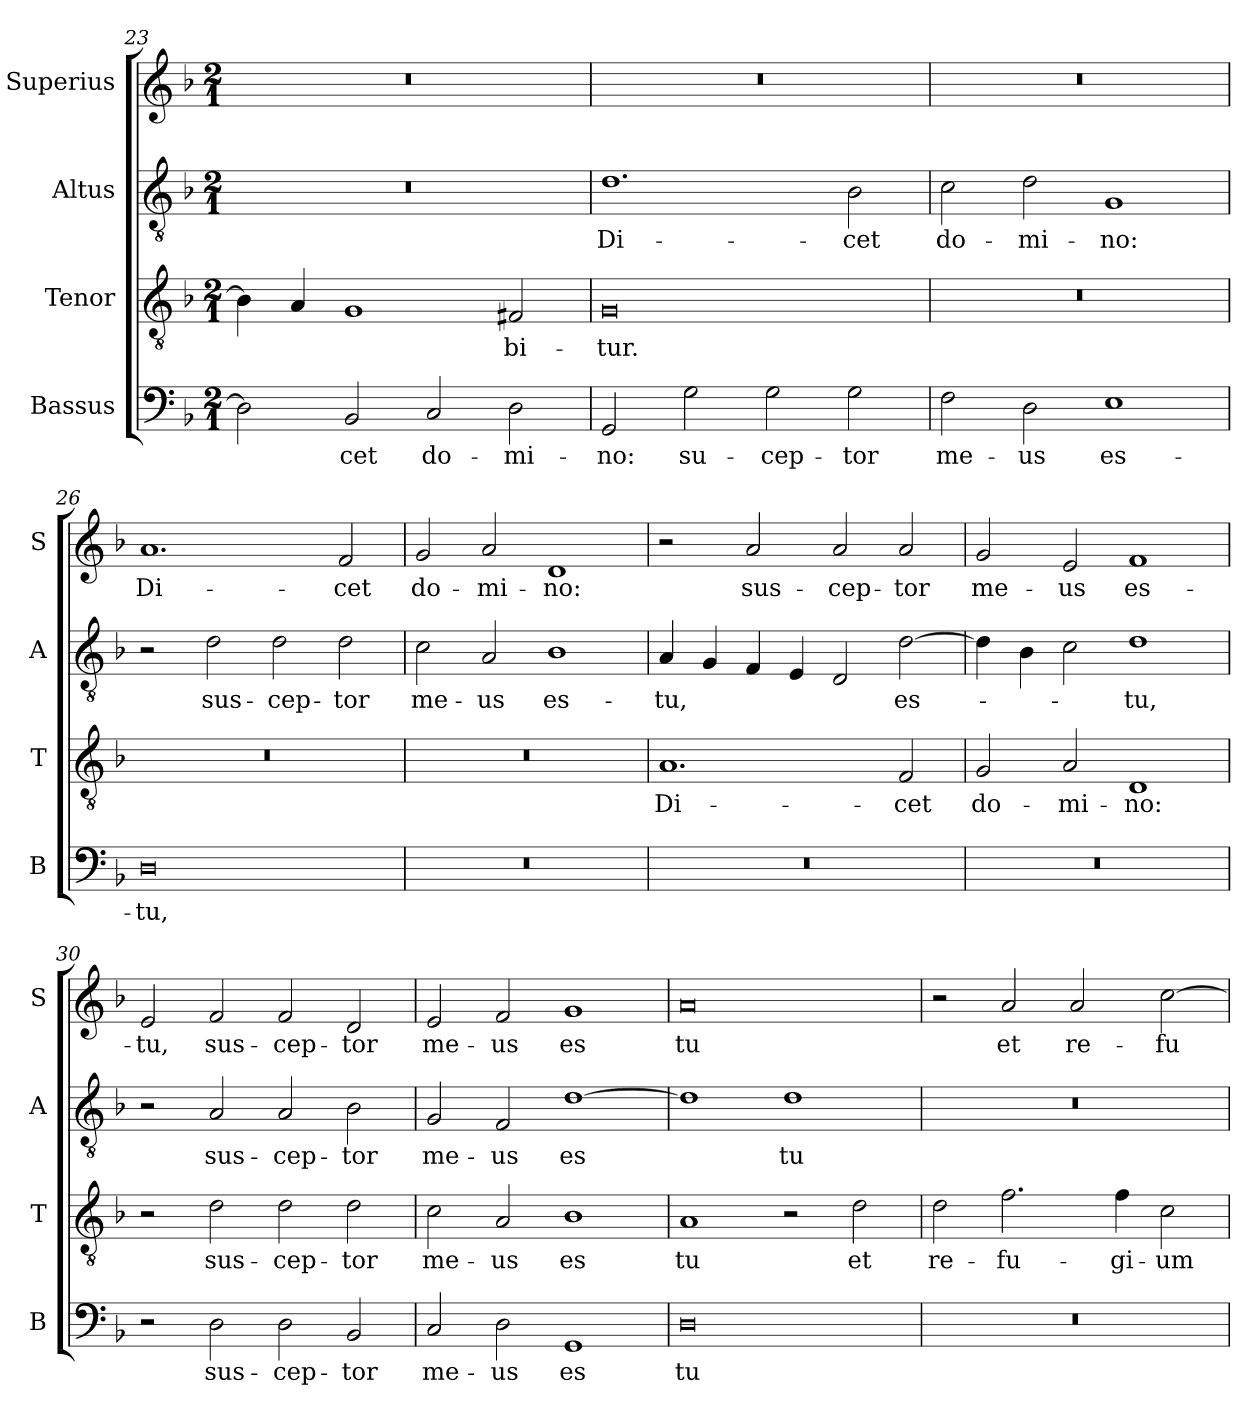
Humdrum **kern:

**kern	**text	**kern	**text	**kern	**text	**kern	**text
*part4	*part4	*part3	*part3	*part2	*part2	*part1	*part1
*staff4	*staff4	*staff3	*staff3	*staff2	*staff2	*staff1	*staff1
*I"Bassus	*	*I"Tenor	*	*I"Altus	*	*I"Superius	*
*I'B	*	*I'T	*	*I'A	*	*I'S	*
*clefF4	*	*clefGv2	*	*clefGv2	*	*clefG2	*
*k[b-]	*	*k[b-]	*	*k[b-]	*	*k[b-]	*
*M2/1	*	*M2/1	*	*M2/1	*	*M2/1	*
=23	=23	=23	=23	=23	=23	=23	=23
2D\]	.	4B-\]	.	0r	.	0r	.
.	.	4A/	.	.	.	.	.
2BB-/	-cet	1G	.	.	.	.	.
2C/	do-	.	.	.	.	.	.
2D\	-mi-	2F#X/	-bi-	.	.	.	.
=24	=24	=24	=24	=24	=24	=24	=24
2GG/	-no:	0G	-tur.	1.d	Di-	0r	.
2G\	su-	.	.	.	.	.	.
2G\	-cep-	.	.	.	.	.	.
2G\	-tor	.	.	2B-\	-cet	.	.
=25	=25	=25	=25	=25	=25	=25	=25
2F\	me-	0r	.	2c\	do-	0r	.
2D\	-us	.	.	2d\	-mi-	.	.
1E	es-	.	.	1G	-no:	.	.
=26	=26	=26	=26	=26	=26	=26	=26
0D	-tu,	0r	.	2r	.	1.a	Di-
.	.	.	.	2d\	sus-	.	.
.	.	.	.	2d\	-cep-	.	.
.	.	.	.	2d\	-tor	2f/	-cet
=27	=27	=27	=27	=27	=27	=27	=27
0r	.	0r	.	2c\	me-	2g/	do-
.	.	.	.	2A/	-us	2a/	-mi-
.	.	.	.	1B-	es-	1d	-no:
=28	=28	=28	=28	=28	=28	=28	=28
0r	.	1.A	Di-	4A/	-tu,	2r	.
.	.	.	.	4G/	.	.	.
.	.	.	.	4F/	.	2a/	sus-
.	.	.	.	4E/	.	.	.
.	.	.	.	2D/	.	2a/	-cep-
.	.	2F/	-cet	[2d\	es-	2a/	-tor
=29	=29	=29	=29	=29	=29	=29	=29
0r	.	2G/	do-	4d\]	.	2g/	me-
.	.	.	.	4B-\	.	.	.
.	.	2A/	-mi-	2c\	.	2e/	-us
.	.	1D	-no:	1d	-tu,	1f	es-
=30	=30	=30	=30	=30	=30	=30	=30
2r	.	2r	.	2r	.	2e/	-tu,
2D\	sus-	2d\	sus-	2A/	sus-	2f/	sus-
2D\	cep-	2d\	cep-	2A/	cep-	2f/	cep-
2BB-/	-tor	2d\	-tor	2B-\	-tor	2d/	-tor
=31	=31	=31	=31	=31	=31	=31	=31
2C/	me-	2c\	me-	2G/	me-	2e/	me-
2D\	-us	2A/	-us	2F/	-us	2f/	-us
1GG	es	1B-	es	[1d	es	1g	es
=32	=32	=32	=32	=32	=32	=32	=32
0D	tu	1A	tu	1d]	.	0a	tu
.	.	2r	.	1d	tu	.	.
.	.	2d\	et	.	.	.	.
=33	=33	=33	=33	=33	=33	=33	=33
0r	.	2d\	re-	0r	.	2r	.
.	.	2.f\	-fu-	.	.	2a/	et
.	.	.	.	.	.	2a/	re-
.	.	4f\	-gi-	.	.	.	.
.	.	2c\	-um	.	.	[2cc\	-fu-
=	=	=	=	=	=	=	=
*-	*-	*-	*-	*-	*-	*-	*-
